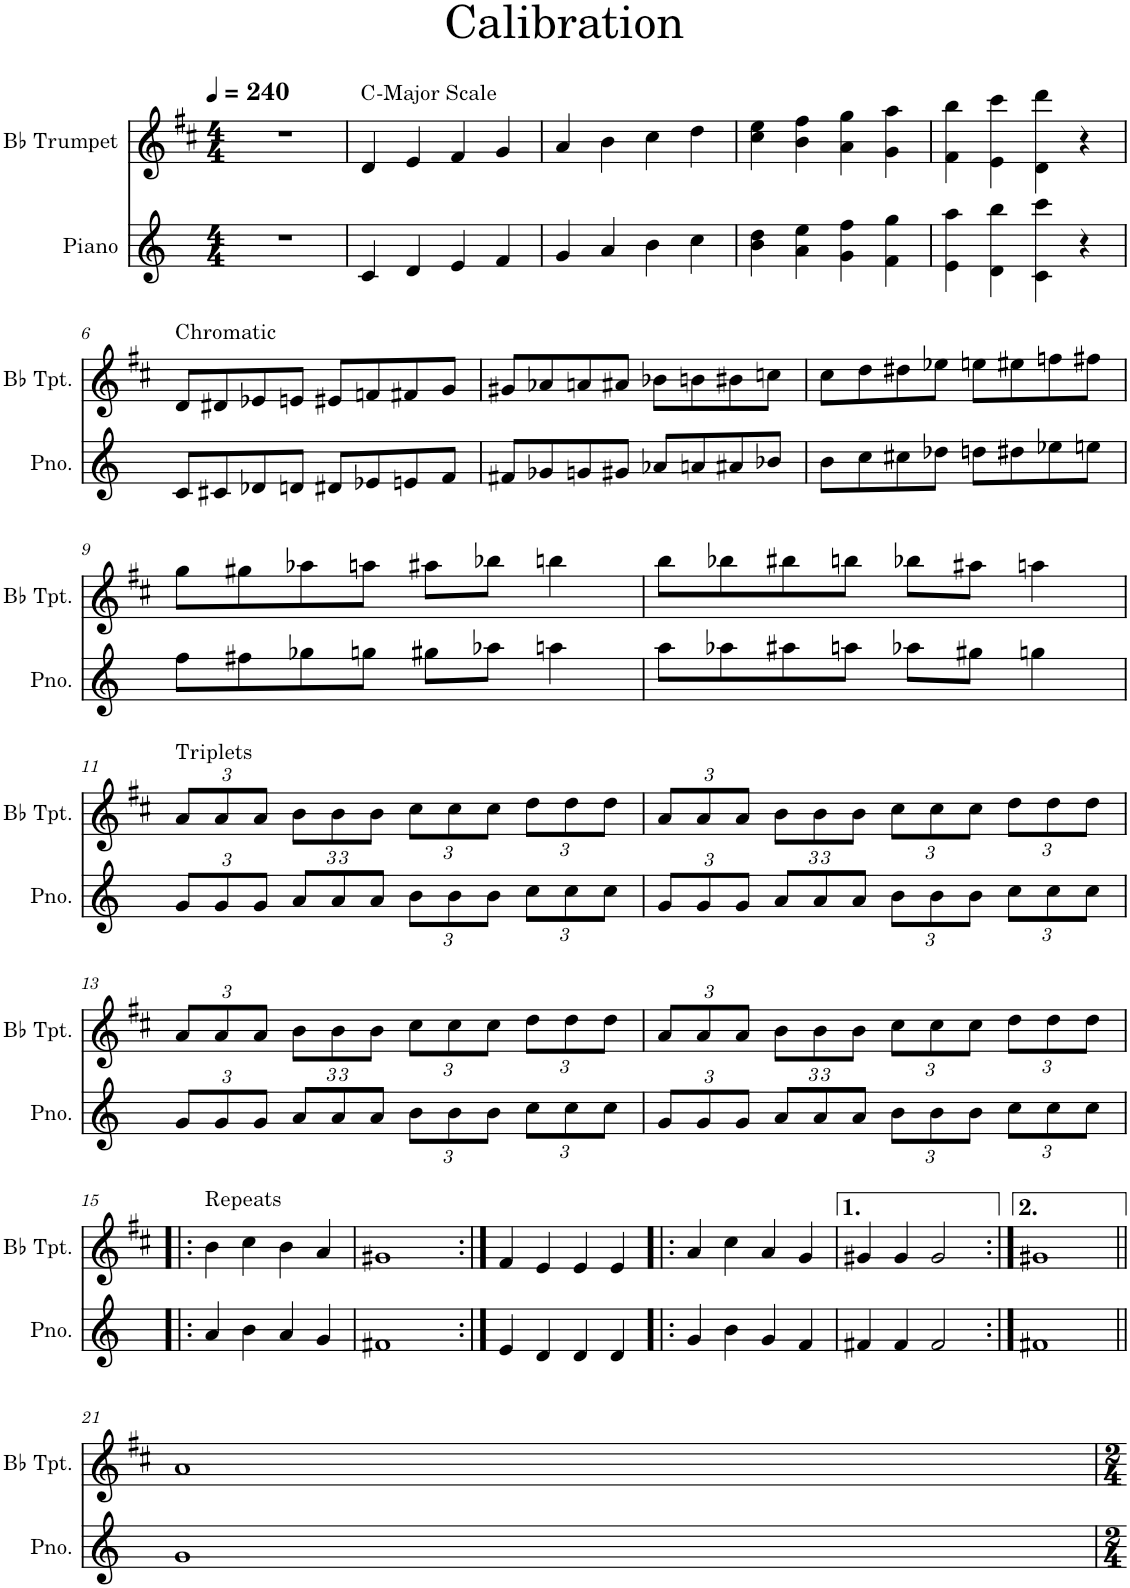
**kern	**kern
*part2	*part1
*staff2	*staff1
*I"Piano	*I"Bb Trumpet
*I'Pno.	*I'Bb Tpt.
*clefG2	*clefG2
*	*Trd1c2
*k[]	*k[f#c#]
*M4/4	*M4/4
*MM240	*MM240
=1	=1
1r	1r
=2	=2
!	!LO:TX:a:t=C-Major Scale
4c/	4d/
4d/	4e/
4e/	4f#/
4f/	4g/
=3	=3
4g/	4a/
4a/	4b\
4b\	4cc#\
4cc\	4dd\
=4	=4
4b\ 4dd\	4cc#\ 4ee\
4a\ 4ee\	4b\ 4ff#\
4g\ 4ff\	4a\ 4gg\
4f\ 4gg\	4g\ 4aa\
=5	=5
4e\ 4aa\	4f#\ 4bb\
4d\ 4bb\	4e\ 4ccc#\
4c\ 4ccc\	4d\ 4ddd\
4r	4r
!!LO:LB:g=z
=6	=6
!	!LO:TX:a:t=Chromatic
8c/L	8d/L
8c#X/	8d#X/
8d-X/	8e-X/
8dn/J	8en/J
8d#X/L	8e#X/L
8e-X/	8fn/
8en/	8f#X/
8f/J	8g/J
=7	=7
8f#X/L	8g#X/L
8g-X/	8a-X/
8gn/	8an/
8g#X/J	8a#X/J
8a-X/L	8b-X\L
8an/	8bn\
8a#X/	8b#X\
8b-X/J	8ccn\J
=8	=8
8b\L	8cc#\L
8cc\	8dd\
8cc#X\	8dd#X\
8dd-X\J	8ee-X\J
8ddn\L	8een\L
8dd#X\	8ee#X\
8ee-X\	8ffn\
8een\J	8ff#X\J
!!LO:LB:g=z
=9	=9
8ff\L	8gg\L
8ff#X\	8gg#X\
8gg-X\	8aa-X\
8ggn\J	8aan\J
8gg#X\L	8aa#X\L
8aa-X\J	8bb-X\J
4aan\	4bbn\
=10	=10
8aa\L	8bb\L
8aa-X\	8bb-X\
8aa#X\	8bb#X\
8aan\J	8bbn\J
8aa-X\L	8bb-X\L
8gg#X\J	8aa#X\J
4ggn\	4aan\
!!LO:LB:g=z
=11	=11
*Xbrackettup	*Xbrackettup
!	!LO:TX:a:t=Triplets
12g/L	12a/L
12g/	12a/
12g/J	12a/J
12a/L	12b\L
12a/	12b\
12a/J	12b\J
12b\L	12cc#\L
12b\	12cc#\
12b\J	12cc#\J
12cc\L	12dd\L
12cc\	12dd\
12cc\J	12dd\J
=12	=12
12g/L	12a/L
12g/	12a/
12g/J	12a/J
12a/L	12b\L
12a/	12b\
12a/J	12b\J
12b\L	12cc#\L
12b\	12cc#\
12b\J	12cc#\J
12cc\L	12dd\L
12cc\	12dd\
12cc\J	12dd\J
!!LO:LB:g=z
=13	=13
12g/L	12a/L
12g/	12a/
12g/J	12a/J
12a/L	12b\L
12a/	12b\
12a/J	12b\J
12b\L	12cc#\L
12b\	12cc#\
12b\J	12cc#\J
12cc\L	12dd\L
12cc\	12dd\
12cc\J	12dd\J
=14	=14
12g/L	12a/L
12g/	12a/
12g/J	12a/J
12a/L	12b\L
12a/	12b\
12a/J	12b\J
12b\L	12cc#\L
12b\	12cc#\
12b\J	12cc#\J
12cc\L	12dd\L
12cc\	12dd\
12cc\J	12dd\J
!!LO:LB:g=z
=15!|:	=15!|:
!	!LO:TX:a:t=Repeats
4a/	4b\
4b\	4cc#\
4a/	4b\
4g/	4a/
=16	=16
1f#X	1g#X
=17:|!	=17:|!
4e/	4f#/
4d/	4e/
4d/	4e/
4d/	4e/
=18!|:	=18!|:
4g/	4a/
4b\	4cc#\
4g/	4a/
4f/	4g/
=19	=19
4f#X/	4g#X/
4f#/	4g#/
2f#/	2g#/
=20:|!	=20:|!
1f#X	1g#X
!!LO:LB:g=z
=21||	=21||
1g	1a
=	=
*-	*-
